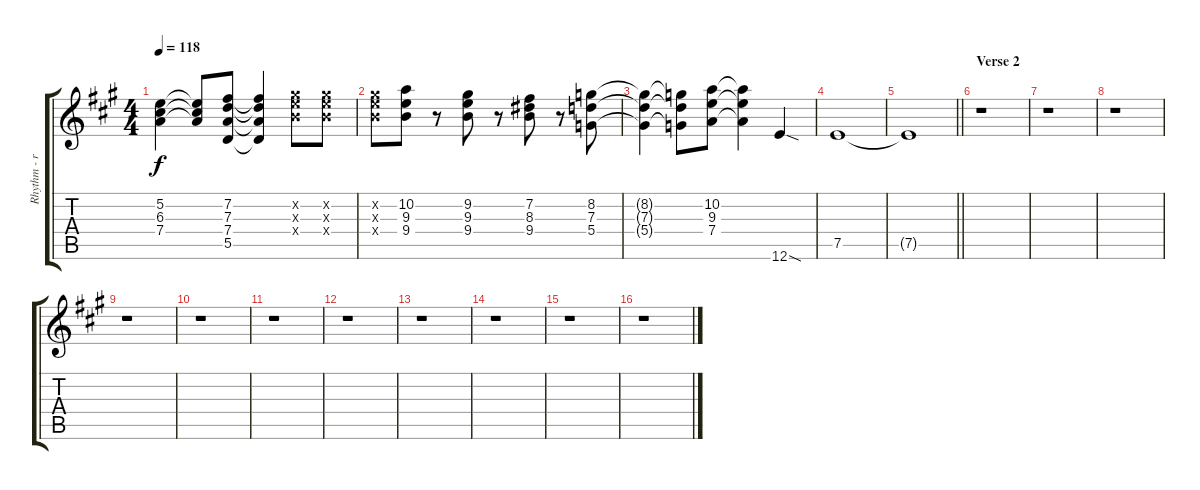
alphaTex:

\track ("Rhythm - right" "Rhythm - r") {instrument distortionguitar}
\staff {score tabs}
\tuning (E4 B3 G3 D3 A2 E2) {hide}
\ts (4 4)
\tempo 118
\clef g2
\ks a
(5.2{t} 6.3{t} 7.4{t}).4{dy f} (5.2{t} 6.3{t} 7.4{t}).8 (7.2 7.3 7.4 5.5).8 (7.2{t} 7.3{t} 7.4{t} 5.5{t}).4 (9.2{x} 9.3{x} 9.4{x}).8 (9.2{x} 9.3{x} 9.4{x}).8 |
(9.2{x} 9.3{x} 9.4{x}).8 (10.2 9.3 9.4).8 r.8 (9.2 9.3 9.4).8 r.8 (7.2 8.3 9.4).8 r.8 (8.2 7.3 5.4).8 |
(8.2{t} 7.3{t} 5.4{t}).4 (8.2{t} 7.3{t} 5.4{t}).8 (10.2 9.3 7.4).8 (10.2{t} 9.3{t} 7.4{t}).4 12.6{sod}.4 |
7.5.1 |
\barLineRight lightlight
7.5{t}.1 |
\section ("" "Verse 2")
r.1 |
r.1 |
r.1 |
r.1 |
r.1 |
r.1 |
r.1 |
r.1 |
r.1 |
r.1 |
r.1
